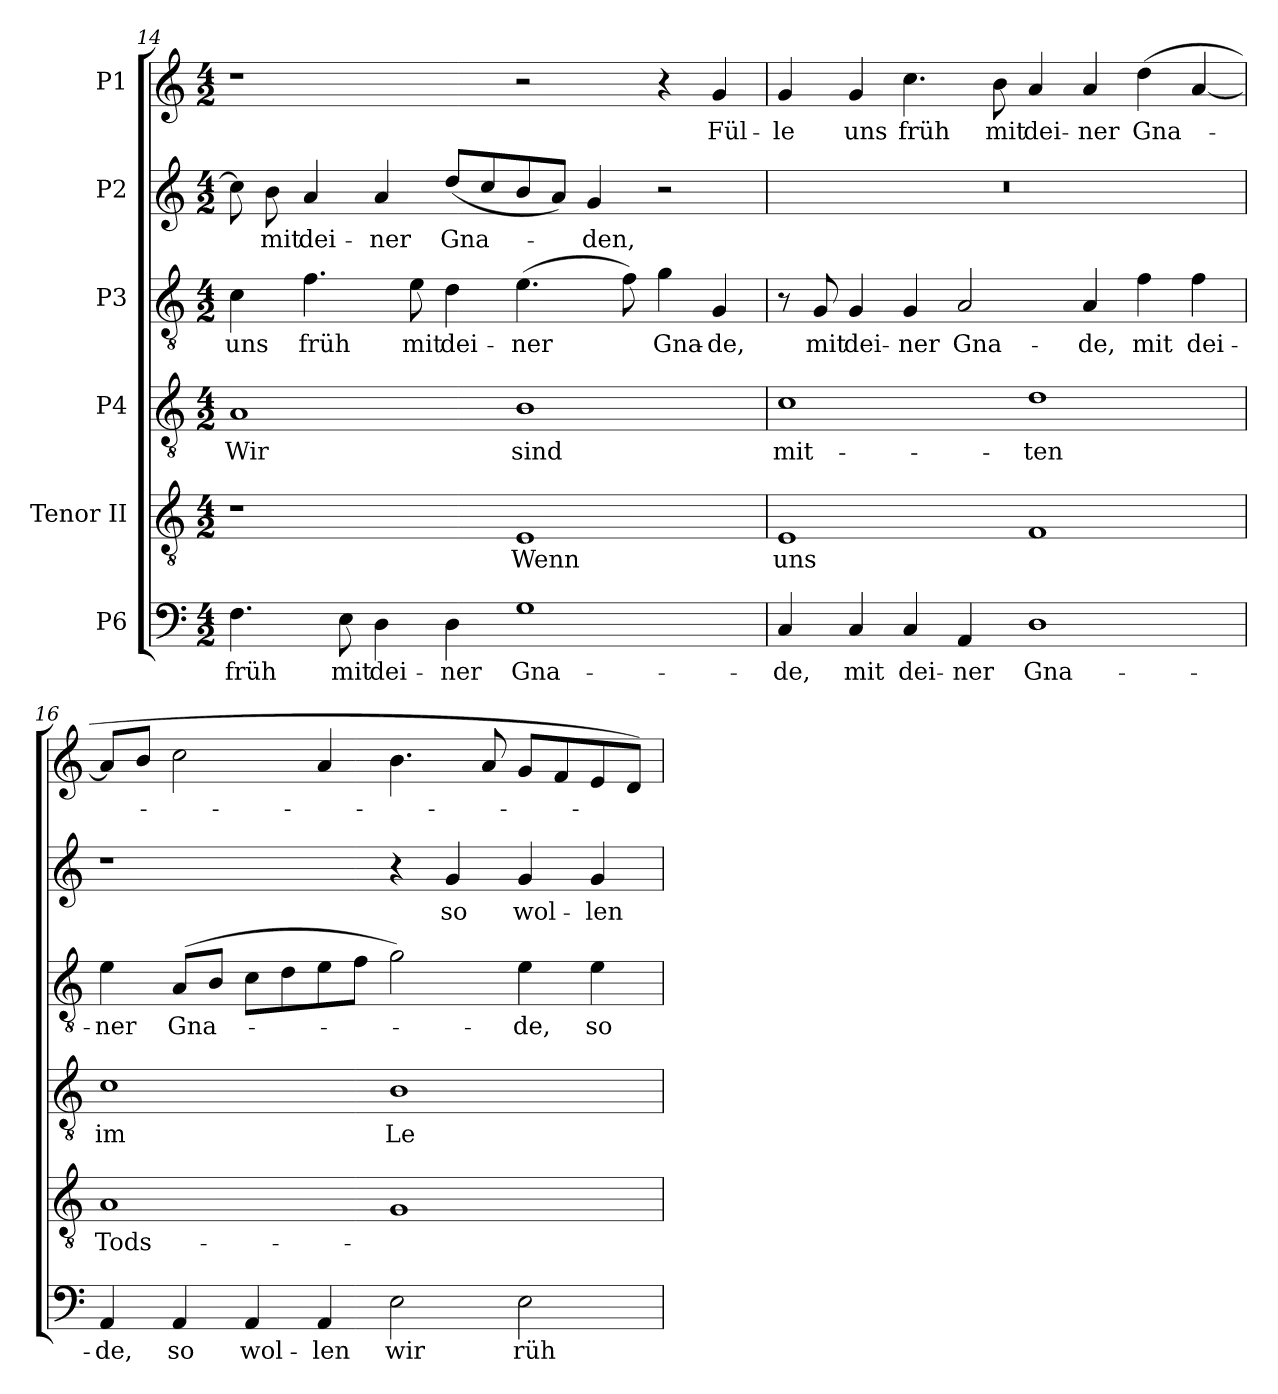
**kern	**text	**kern	**text	**kern	**text	**kern	**text	**kern	**text	**kern	**text
*part6	*part6	*part5	*part5	*part4	*part4	*part3	*part3	*part2	*part2	*part1	*part1
*staff6	*staff6	*staff5	*staff5	*staff4	*staff4	*staff3	*staff3	*staff2	*staff2	*staff1	*staff1
*I"P6	*	*I"Tenor II	*	*I"P4	*	*I"P3	*	*I"P2	*	*I"P1	*
*clefF4	*	*clefGv2	*	*clefGv2	*	*clefGv2	*	*clefG2	*	*clefG2	*
*	*	*ITrd7c12	*	*ITrd7c12	*	*ITrd7c12	*	*	*	*	*
*k[]	*	*k[]	*	*k[]	*	*k[]	*	*k[]	*	*k[]	*
*C:	*	*C:	*	*C:	*	*C:	*	*C:	*	*C:	*
*M4/2	*	*M4/2	*	*M4/2	*	*M4/2	*	*M4/2	*	*M4/2	*
=14	=14	=14	=14	=14	=14	=14	=14	=14	=14	=14	=14
!	!LO:LY:b:color=#000000	!	!	!	!	!	!	!	!	!	!
!	!	!	!	!	!LO:LY:b:color=#000000	!	!	!	!	!	!
!	!	!	!	!	!	!	!LO:LY:b:color=#000000	!	!	!	!
4.Fi\	früh	1r	.	1AAi	Wir	4Ci\	uns	8cci\]	.	1r	.
!	!	!	!	!	!	!	!	!	!LO:LY:b:color=#000000	!	!
.	.	.	.	.	.	.	.	8bi\	mit	.	.
!	!	!	!	!	!	!	!LO:LY:b:color=#000000	!	!	!	!
!	!	!	!	!	!	!	!	!	!LO:LY:b:color=#000000	!	!
.	.	.	.	.	.	4.Fi\	früh	4ai/	dei-	.	.
!	!LO:LY:b:color=#000000	!	!	!	!	!	!	!	!	!	!
8Ei\	mit	.	.	.	.	.	.	.	.	.	.
!	!LO:LY:b:color=#000000	!	!	!	!	!	!	!	!	!	!
!	!	!	!	!	!	!	!	!	!LO:LY:b:color=#000000	!	!
4Di\	dei-	.	.	.	.	.	.	4ai/	-ner	.	.
!	!	!	!	!	!	!	!LO:LY:b:color=#000000	!	!	!	!
.	.	.	.	.	.	8Ei\	mit	.	.	.	.
!	!LO:LY:b:color=#000000	!	!	!	!	!	!	!	!	!	!
!	!	!	!	!	!	!	!LO:LY:b:color=#000000	!	!	!	!
!	!	!	!	!	!	!	!	!	!LO:LY:b:color=#000000	!	!
4Di\	-ner	.	.	.	.	4Di\	dei-	(8ddi/L	Gna-	.	.
.	.	.	.	.	.	.	.	8cci/	.	.	.
!	!LO:LY:b:color=#000000	!	!	!	!	!	!	!	!	!	!
!	!	!	!LO:LY:b:color=#000000	!	!	!	!	!	!	!	!
!	!	!	!	!	!LO:LY:b:color=#000000	!	!	!	!	!	!
!	!	!	!	!	!	!	!LO:LY:b:color=#000000	!	!	!	!
1Gi	Gna-	1EEi	Wenn	1BBi	sind	(4.Ei\	-ner	8bi/	.	2r	.
.	.	.	.	.	.	.	.	8ai/J)	.	.	.
!	!	!	!	!	!	!	!	!	!LO:LY:b:color=#000000	!	!
.	.	.	.	.	.	.	.	4gi/	-den,	.	.
.	.	.	.	.	.	8Fi\)	.	.	.	.	.
!	!	!	!	!	!	!	!LO:LY:b:color=#000000	!	!	!	!
.	.	.	.	.	.	4Gi\	Gna-	2r	.	4r	.
!	!	!	!	!	!	!	!LO:LY:b:color=#000000	!	!	!	!
!	!	!	!	!	!	!	!	!	!	!	!LO:LY:b:color=#000000
.	.	.	.	.	.	4GGi/	-de,	.	.	4gi/	Fül-
!!LO:LB:g=z
=15	=15	=15	=15	=15	=15	=15	=15	=15	=15	=15	=15
!	!LO:LY:b:color=#000000	!	!	!	!	!	!	!	!	!	!
!	!	!	!LO:LY:b:color=#000000	!	!	!	!	!	!	!	!
!	!	!	!	!	!LO:LY:b:color=#000000	!	!	!LO:N:vis=1	!	!	!
!	!	!	!	!	!	!	!	!	!	!	!LO:LY:b:color=#000000
4Ci/	-de,	1EEi	uns	1Ci	mit-	8r	.	0r	.	4gi/	-le
!	!	!	!	!	!	!	!LO:LY:b:color=#000000	!	!	!	!
.	.	.	.	.	.	8GGi/	mit	.	.	.	.
!	!LO:LY:b:color=#000000	!	!	!	!	!	!	!	!	!	!
!	!	!	!	!	!	!	!LO:LY:b:color=#000000	!	!	!	!
!	!	!	!	!	!	!	!	!	!	!	!LO:LY:b:color=#000000
4Ci/	mit	.	.	.	.	4GGi/	dei-	.	.	4gi/	uns
!	!LO:LY:b:color=#000000	!	!	!	!	!	!	!	!	!	!
!	!	!	!	!	!	!	!LO:LY:b:color=#000000	!	!	!	!
!	!	!	!	!	!	!	!	!	!	!	!LO:LY:b:color=#000000
4Ci/	dei-	.	.	.	.	4GGi/	-ner	.	.	4.cci\	früh
!	!LO:LY:b:color=#000000	!	!	!	!	!	!	!	!	!	!
!	!	!	!	!	!	!	!LO:LY:b:color=#000000	!	!	!	!
4AAi/	-ner	.	.	.	.	2AAi/	Gna-	.	.	.	.
!	!	!	!	!	!	!	!	!	!	!	!LO:LY:b:color=#000000
.	.	.	.	.	.	.	.	.	.	8bi\	mit
!	!LO:LY:b:color=#000000	!	!	!	!	!	!	!	!	!	!
!	!	!	!	!	!LO:LY:b:color=#000000	!	!	!	!	!	!
!	!	!	!	!	!	!	!	!	!	!	!LO:LY:b:color=#000000
1Di	Gna-	1FFi	.	1Di	-ten	.	.	.	.	4ai/	dei-
!	!	!	!	!	!	!	!LO:LY:b:color=#000000	!	!	!	!
!	!	!	!	!	!	!	!	!	!	!	!LO:LY:b:color=#000000
.	.	.	.	.	.	4AAi/	-de,	.	.	4ai/	-ner
!	!	!	!	!	!	!	!LO:LY:b:color=#000000	!	!	!	!
!	!	!	!	!	!	!	!	!	!	!	!LO:LY:b:color=#000000
.	.	.	.	.	.	4Fi\	mit	.	.	(4ddi\	Gna-
!	!	!	!	!	!	!	!LO:LY:b:color=#000000	!	!	!	!
.	.	.	.	.	.	4Fi\	dei-	.	.	[4ai/	.
=16	=16	=16	=16	=16	=16	=16	=16	=16	=16	=16	=16
!	!LO:LY:b:color=#000000	!	!	!	!	!	!	!	!	!	!
!	!	!	!LO:LY:b:color=#000000	!	!	!	!	!	!	!	!
!	!	!	!	!	!LO:LY:b:color=#000000	!	!	!	!	!	!
!	!	!	!	!	!	!	!LO:LY:b:color=#000000	!	!	!	!
4AAi/	-de,	1AAi	Tods-	1Ci	im	4Ei\	-ner	1r	.	8ai/L]	.
.	.	.	.	.	.	.	.	.	.	8bi/J	.
!	!LO:LY:b:color=#000000	!	!	!	!	!	!	!	!	!	!
!	!	!	!	!	!	!	!LO:LY:b:color=#000000	!	!	!	!
4AAi/	so	.	.	.	.	(8AAi/L	Gna-	.	.	2cci\	.
.	.	.	.	.	.	8BBi/J	.	.	.	.	.
!	!LO:LY:b:color=#000000	!	!	!	!	!	!	!	!	!	!
4AAi/	wol-	.	.	.	.	8Ci\L	.	.	.	.	.
.	.	.	.	.	.	8Di\	.	.	.	.	.
!	!LO:LY:b:color=#000000	!	!	!	!	!	!	!	!	!	!
4AAi/	-len	.	.	.	.	8Ei\	.	.	.	4ai/	.
.	.	.	.	.	.	8Fi\J	.	.	.	.	.
!	!LO:LY:b:color=#000000	!	!	!	!	!	!	!	!	!	!
!	!	!	!	!	!LO:LY:b:color=#000000	!	!	!	!	!	!
2Ei\	wir	1GGi	.	1BBi	Le-	2Gi\)	.	4r	.	4.bi\	.
!	!	!	!	!	!	!	!	!	!LO:LY:b:color=#000000	!	!
.	.	.	.	.	.	.	.	4gi/	so	.	.
.	.	.	.	.	.	.	.	.	.	8ai/	.
!	!LO:LY:b:color=#000000	!	!	!	!	!	!	!	!	!	!
!	!	!	!	!	!	!	!LO:LY:b:color=#000000	!	!	!	!
!	!	!	!	!	!	!	!	!	!LO:LY:b:color=#000000	!	!
2Ei\	rüh-	.	.	.	.	4Ei\	-de,	4gi/	wol-	8gi/L	.
.	.	.	.	.	.	.	.	.	.	8fi/	.
!	!	!	!	!	!	!	!LO:LY:b:color=#000000	!	!	!	!
!	!	!	!	!	!	!	!	!	!LO:LY:b:color=#000000	!	!
.	.	.	.	.	.	4Ei\	so	4gi/	-len	8ei/	.
.	.	.	.	.	.	.	.	.	.	8di/J)	.
=	=	=	=	=	=	=	=	=	=	=	=
*-	*-	*-	*-	*-	*-	*-	*-	*-	*-	*-	*-
